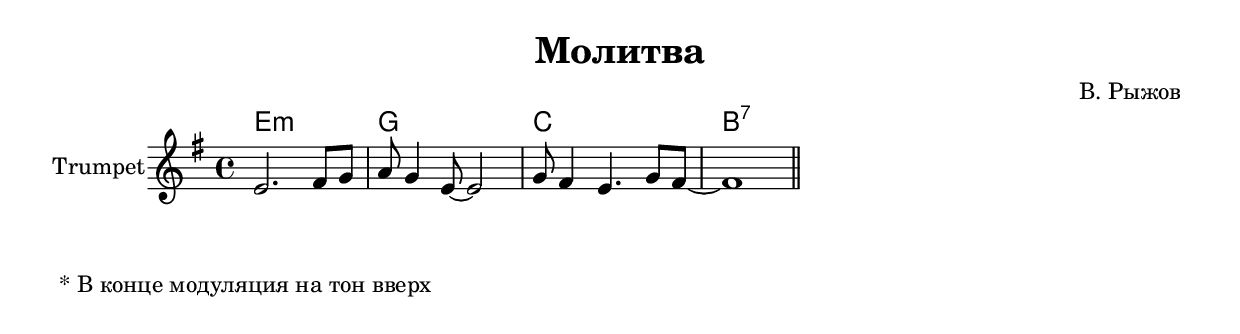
\version "2.18.2"

\header{
  title="Молитва"
  composer="В. Рыжов"
}

longBar = #(define-music-function (parser location ) ( ) #{ \once \override Staff.BarLine.bar-extent = #'(-3 . 3) #})



MainTheme = {
  \tag #'Harmony {\chordmode{
    d1:m f bes a:7
  }}
  \tag #'Trumpet {
    \relative c'{ d2. e8 f | g8 f4 d8~d2 | f8 e4 d4. f8 e~ | e1 \bar "||" }
  }
}



Music = {
  \MainTheme \break
  % \Verse \break
}

<<
  \new ChordNames{\transpose bes c {
    \keepWithTag #'Harmony \Music
  }}
  \new Staff{
    \set Staff.instrumentName="Trumpet"
    \time 4/4
    \clef treble
    
    \transpose bes c' {
      \key d \minor
      \keepWithTag #'Trumpet \Music
    }
  }
>>

\markup {"* В конце модуляция на тон вверх"}

